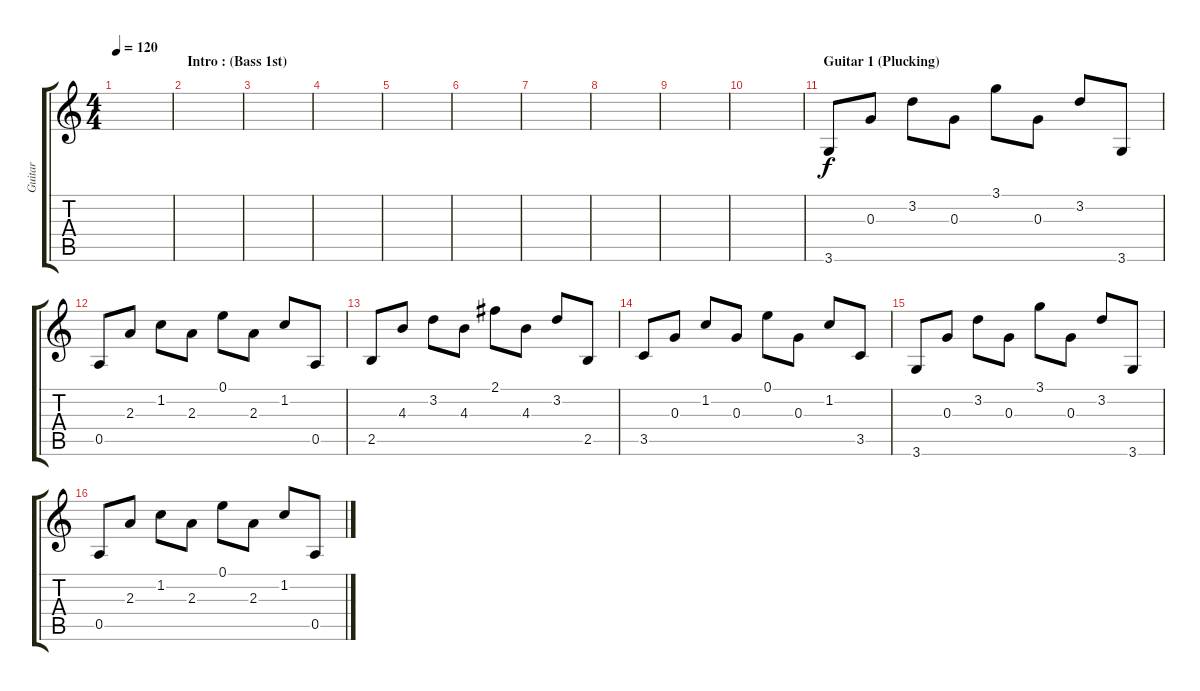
\track ("Guitar" "Guitar") {instrument acousticguitarsteel}
\staff {score tabs}
\tuning (E4 B3 G3 D3 A2 E2) {hide}
\ts (4 4)
\tempo 120
\clef g2
\ks c
|
\section ("" "Intro : (Bass 1st)")
|
|
|
|
|
|
|
|
|
\section ("" "Guitar 1 (Plucking)")
3.6.8 0.3.8 3.2.8 0.3.8 3.1.8 0.3.8 3.2.8 3.6.8 |
0.5.8 2.3.8 1.2.8 2.3.8 0.1.8 2.3.8 1.2.8 0.5.8 |
2.5.8 4.3.8 3.2.8 4.3.8 2.1.8 4.3.8 3.2.8 2.5.8 |
3.5.8 0.3.8 1.2.8 0.3.8 0.1.8 0.3.8 1.2.8 3.5.8 |
3.6.8 0.3.8 3.2.8 0.3.8 3.1.8 0.3.8 3.2.8 3.6.8 |
0.5.8 2.3.8 1.2.8 2.3.8 0.1.8 2.3.8 1.2.8 0.5.8
